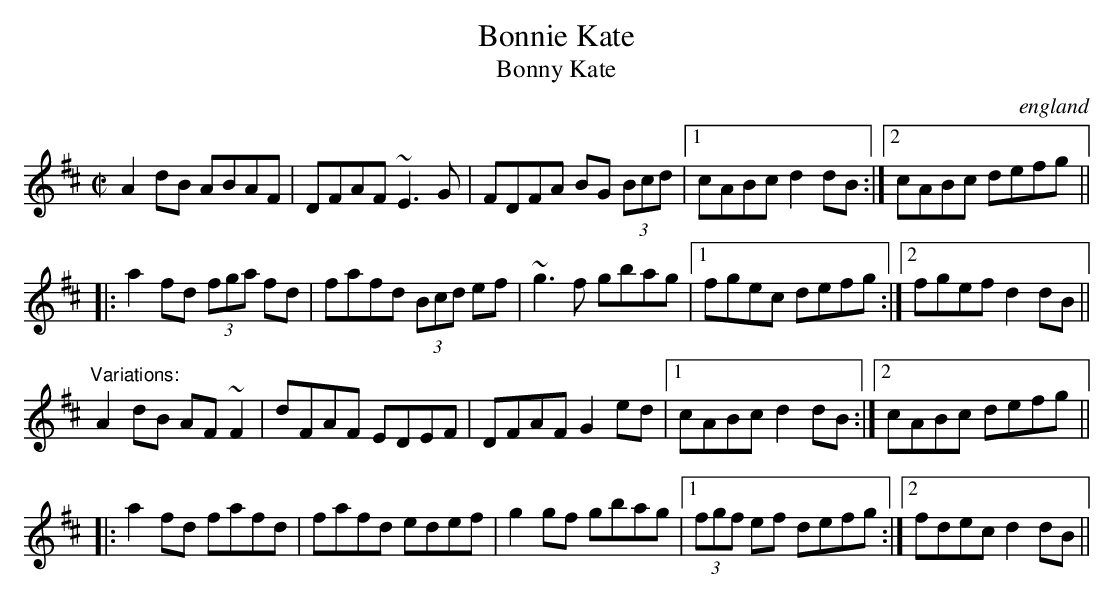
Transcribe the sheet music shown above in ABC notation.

X:1
T:Bonnie Kate
T:Bonny Kate
O:england
M:C|
K:D
A2dB ABAF|DFAF ~E3G|FDFA BG (3Bcd|1 cABc d2dB:|2 cABc defg||
|:a2fd (3fga fd|fafd (3Bcd ef|~g3f gbag|1 fgec defg:|2 fgef d2dB||
"Variations:"
A2dB AF~F2|dFAF EDEF|DFAF G2ed|1 cABc d2dB:|2 cABc defg||
|:a2fd fafd|fafd edef|g2gf gbag|1 (3fgf ef defg:|2 fdec d2dB||
